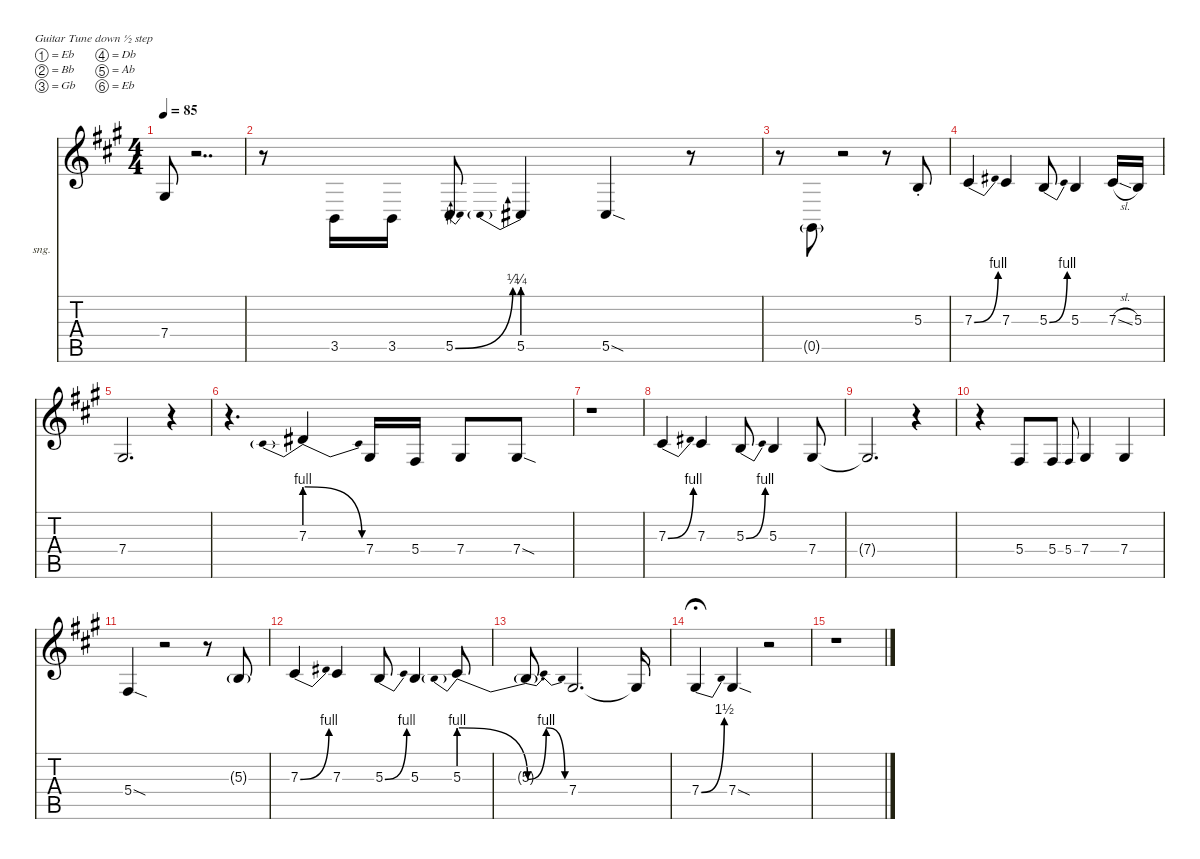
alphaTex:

\defaultSystemsLayout 4
\hideDynamics
\bracketExtendMode nobrackets
\firstSystemTrackNameOrientation horizontal
\otherSystemsTrackNameOrientation horizontal
\track ("Vocals" "sng.") {instrument voiceoohs}
\staff {score tabs}
\tuning (Eb4 Bb3 Gb3 Db3 Ab2 Eb2)
\ts (4 4)
\tempo 85
\clef g2
\ks a
7.4{t acc #}.8{dy mf beam Up} r.2{dd beam Up} |
r.8{beam Down} 3.5{acc forcenatural}.16{beam Up} 3.5{acc forcenatural}.16{beam Up} 5.5{be (bend 0 0 28.2 1) acc #}.8{beam Up} 5.5{be (prebend 0 1 60 1) acc #}.4{beam Up} 5.5{sod acc #}.4{beam Up} r.8{beam Up} |
r.8{beam Down} 0.5{g acc #}.8{beam Up} r.2{beam Up} r.8{beam Up} 5.3{st acc forcenatural}.8{beam Up} |
7.3{be (bend 0 0 15 4) acc #}.4{beam Up} 7.3{acc #}.4{beam Up} 5.3{be (bend 0 0 15 4) acc forcenatural}.8{beam Up} 5.3{acc forcenatural}.4{beam Up} 7.3{sl acc #}.16{beam Up} 5.3{acc forcenatural}.16{beam Up} |
7.4{acc #}.2{d beam Up} r.4{beam Up} |
r.4{d beam Down} 7.3{be (prebendrelease 0 4 30.599999999999998 0)}.4{beam Up} 7.4{acc #}.16{beam Up} 5.4{acc #}.16{beam Up} 7.4{acc #}.8{beam Up} 7.4{sod acc #}.8{beam Up} |
r.1{beam Down} |
7.3{be (bend 0 0 15 4) acc #}.4{beam Up} 7.3{acc #}.4{beam Up} 5.3{be (bend 0 0 15 4) acc forcenatural}.8{beam Up} 5.3{acc forcenatural}.4{beam Up} 7.4{acc #}.8{beam Up} |
7.4{t acc #}.2{d beam Up} r.4{beam Up} |
r.4{beam Down} 5.4{acc #}.8{beam Up} 5.4{acc #}.8{beam Up} 5.4{acc #}.8{gr onbeat beam Up} 7.4{acc #}.4{beam Up} 7.4{acc #}.4{beam Up} |
5.4{sod acc #}.4{beam Up} r.2{beam Up} r.8{beam Up} 5.3{g acc forcenatural}.8{beam Up} |
7.3{be (bend 0 0 15 4) acc #}.4{beam Up} 7.3{acc #}.4{beam Up} 5.3{be (bend 0 0 15 4) acc forcenatural}.8{beam Up} 5.3{acc forcenatural}.4{beam Up} 5.3{be (prebendrelease 0 4 40.8 0)}.8{beam Up} |
5.3{be (bendrelease 0 0 10.2 4 20.4 4 30 0) t acc forcenatural}.8{d beam Up} 7.4{acc #}.2{d beam Up} 7.4{t acc #}.16{beam Up} |
7.4{be (bend 0 0 15 6) acc #}.4{fermata (medium 0.5) beam Up} 7.4{sod acc #}.4{beam Up} r.2{beam Up} |
r.1{beam Down}
